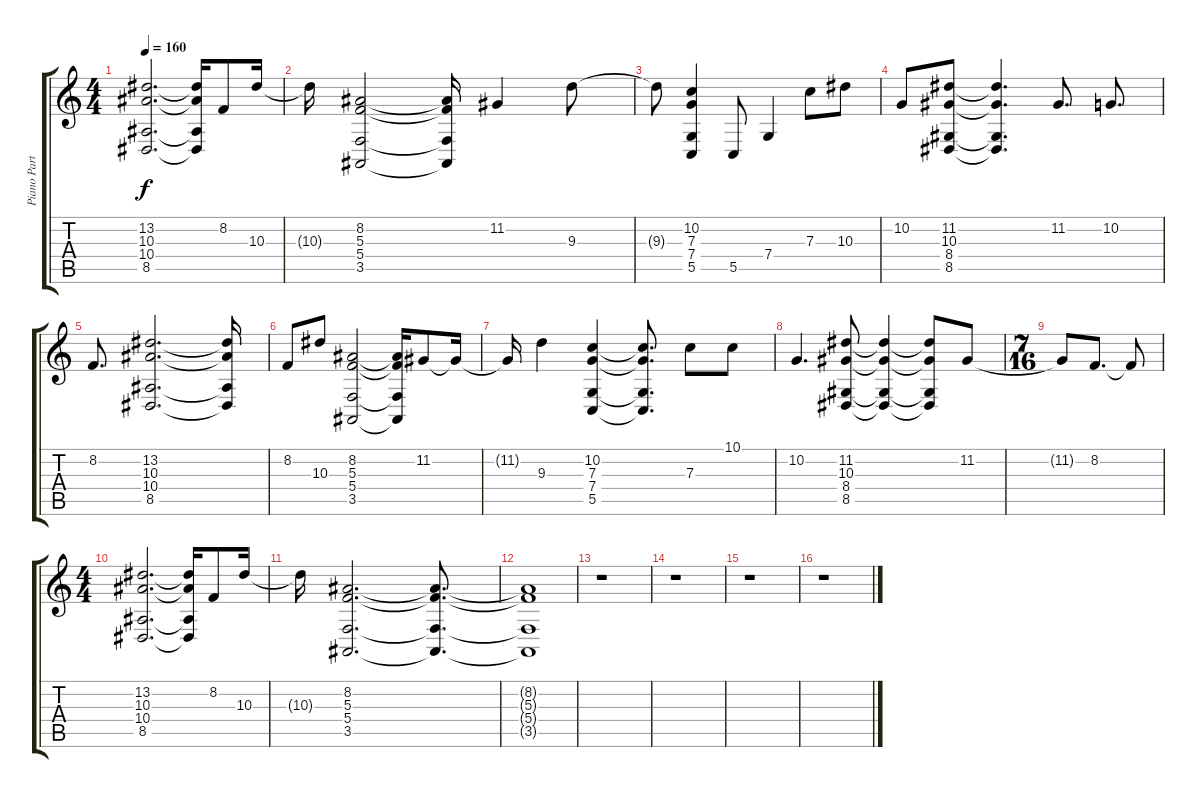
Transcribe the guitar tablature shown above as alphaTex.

\track ("Piano Part" "Piano Part") {instrument brightacousticpiano}
\staff {score tabs}
\tuning (D4 A3 F4 C3 G2 C2) {hide}
\ts (4 4)
\tempo 160
\clef g2
\ks c
(13.2 10.3 10.4 8.5).2{d dy f} (13.2{t} 10.3{t} 10.4{t} 8.5{t}).16 8.2.8 10.3.16 |
10.3{t}.16 (8.2 5.3 5.4 3.5).2 (8.2{t} 5.3{t} 5.4{t} 3.5{t}).16 11.2.4 9.3.8 |
9.3{t}.8 (10.2 7.3 7.4 5.5).4 5.5.8 7.4.4 7.3.8 10.3.8 |
10.2.8 (11.2 10.3 8.4 8.5).8 (11.2{t} 10.3{t} 8.4{t} 8.5{t}).4{d} 11.2.8{d} 10.2.8{d} |
8.2.8{d} (13.2 10.3 10.4 8.5).2{d} (13.2{t} 10.3{t} 10.4{t} 8.5{t}).16 |
8.2.8 10.3.8 (8.2 5.3 5.4 3.5).2 (8.2{t} 5.3{t} 5.4{t} 3.5{t}).16 11.2.8 11.2{t}.16 |
11.2{t}.16 9.3.4 (10.2 7.3 7.4 5.5).4 (10.2{t} 7.3{t} 7.4{t} 5.5{t}).8{d} 7.3.8 10.1.8 |
10.2.4{d} (11.2 10.3 8.4 8.5).8 (11.2{t} 10.3{t} 8.4{t} 8.5{t}).4 (11.2{t} 10.3{t} 8.4{t} 8.5{t}).8 11.2.8 |
\ts (7 16)
11.2{t}.8 8.2.8{d} 8.2{t}.8 |
\ts (4 4)
(13.2 10.3 10.4 8.5).2{d} (13.2{t} 10.3{t} 10.4{t} 8.5{t}).16 8.2.8 10.3.16 |
10.3{t}.16 (8.2 5.3 5.4 3.5).2{d} (8.2{t} 5.3{t} 5.4{t} 3.5{t}).8{d} |
(8.2{t} 5.3{t} 5.4{t} 3.5{t}).1{volume 4} |
r.1 |
r.1 |
r.1 |
r.1
